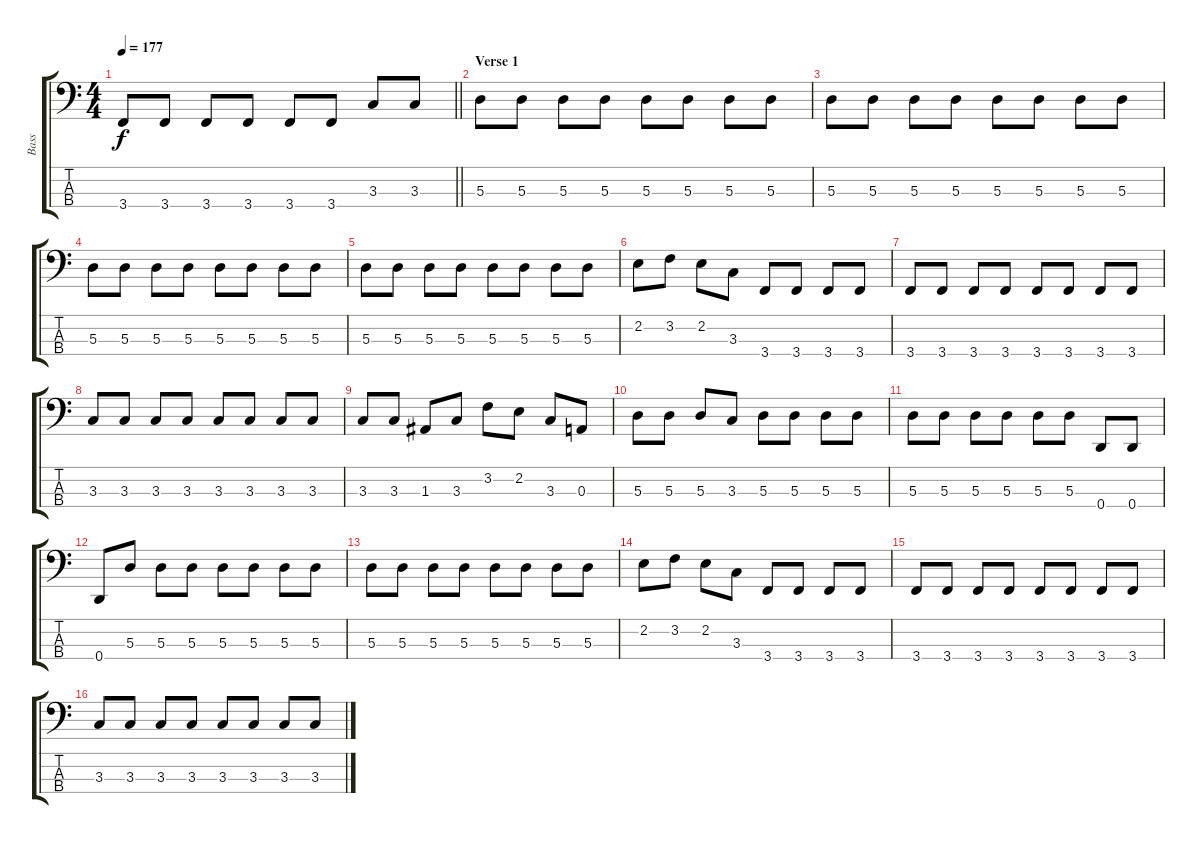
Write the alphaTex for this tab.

\track ("Bass " "Bass ") {instrument electricbasspick}
\staff {score tabs}
\tuning (G2 D2 A1 D1) {hide}
\ts (4 4)
\tempo 177
\clef f4
\barLineRight lightlight
\ks c
3.4.8{dy f} 3.4.8 3.4.8 3.4.8 3.4.8 3.4.8 3.3.8 3.3.8 |
\section ("" "Verse 1")
5.3.8 5.3.8 5.3.8 5.3.8 5.3.8 5.3.8 5.3.8 5.3.8 |
5.3.8 5.3.8 5.3.8 5.3.8 5.3.8 5.3.8 5.3.8 5.3.8 |
5.3.8 5.3.8 5.3.8 5.3.8 5.3.8 5.3.8 5.3.8 5.3.8 |
5.3.8 5.3.8 5.3.8 5.3.8 5.3.8 5.3.8 5.3.8 5.3.8 |
2.2.8 3.2.8 2.2.8 3.3.8 3.4.8 3.4.8 3.4.8 3.4.8 |
3.4.8 3.4.8 3.4.8 3.4.8 3.4.8 3.4.8 3.4.8 3.4.8 |
3.3.8 3.3.8 3.3.8 3.3.8 3.3.8 3.3.8 3.3.8 3.3.8 |
3.3.8 3.3.8 1.3.8 3.3.8 3.2.8 2.2.8 3.3.8 0.3.8 |
5.3.8 5.3.8 5.3.8 3.3.8 5.3.8 5.3.8 5.3.8 5.3.8 |
5.3.8 5.3.8 5.3.8 5.3.8 5.3.8 5.3.8 0.4.8 0.4.8 |
0.4.8 5.3.8 5.3.8 5.3.8 5.3.8 5.3.8 5.3.8 5.3.8 |
5.3.8 5.3.8 5.3.8 5.3.8 5.3.8 5.3.8 5.3.8 5.3.8 |
2.2.8 3.2.8 2.2.8 3.3.8 3.4.8 3.4.8 3.4.8 3.4.8 |
3.4.8 3.4.8 3.4.8 3.4.8 3.4.8 3.4.8 3.4.8 3.4.8 |
3.3.8 3.3.8 3.3.8 3.3.8 3.3.8 3.3.8 3.3.8 3.3.8
